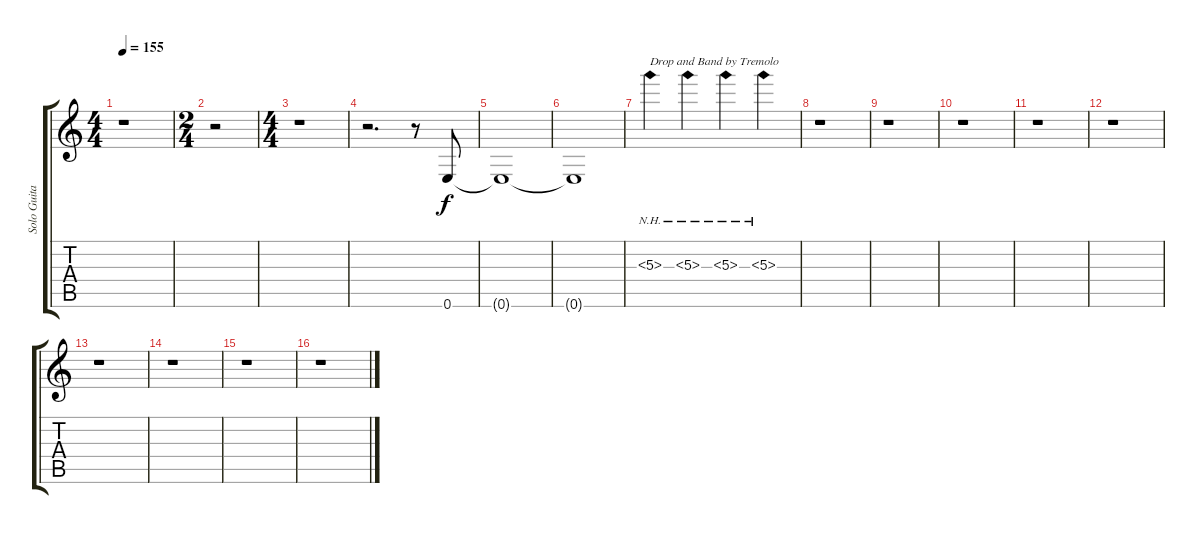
\track ("Solo Guitar" "Solo Guita") {instrument overdrivenguitar}
\staff {score tabs}
\tuning (E4 B3 G3 D3 A2 E2) {hide}
\ts (4 4)
\tempo 155
\clef g2
\ks c
r.1{dy f} |
\ts (2 4)
r.2 |
\ts (4 4)
r.1 |
r.2{d} r.8 0.6.8 |
0.6{t}.1 |
0.6{t}.1 |
5.3{nh}.4{txt "Drop and Band by Tremolo"} 5.3{nh}.4 5.3{nh}.4 5.3{nh}.4 |
r.1 |
r.1 |
r.1 |
r.1 |
r.1 |
r.1 |
r.1 |
r.1 |
r.1
